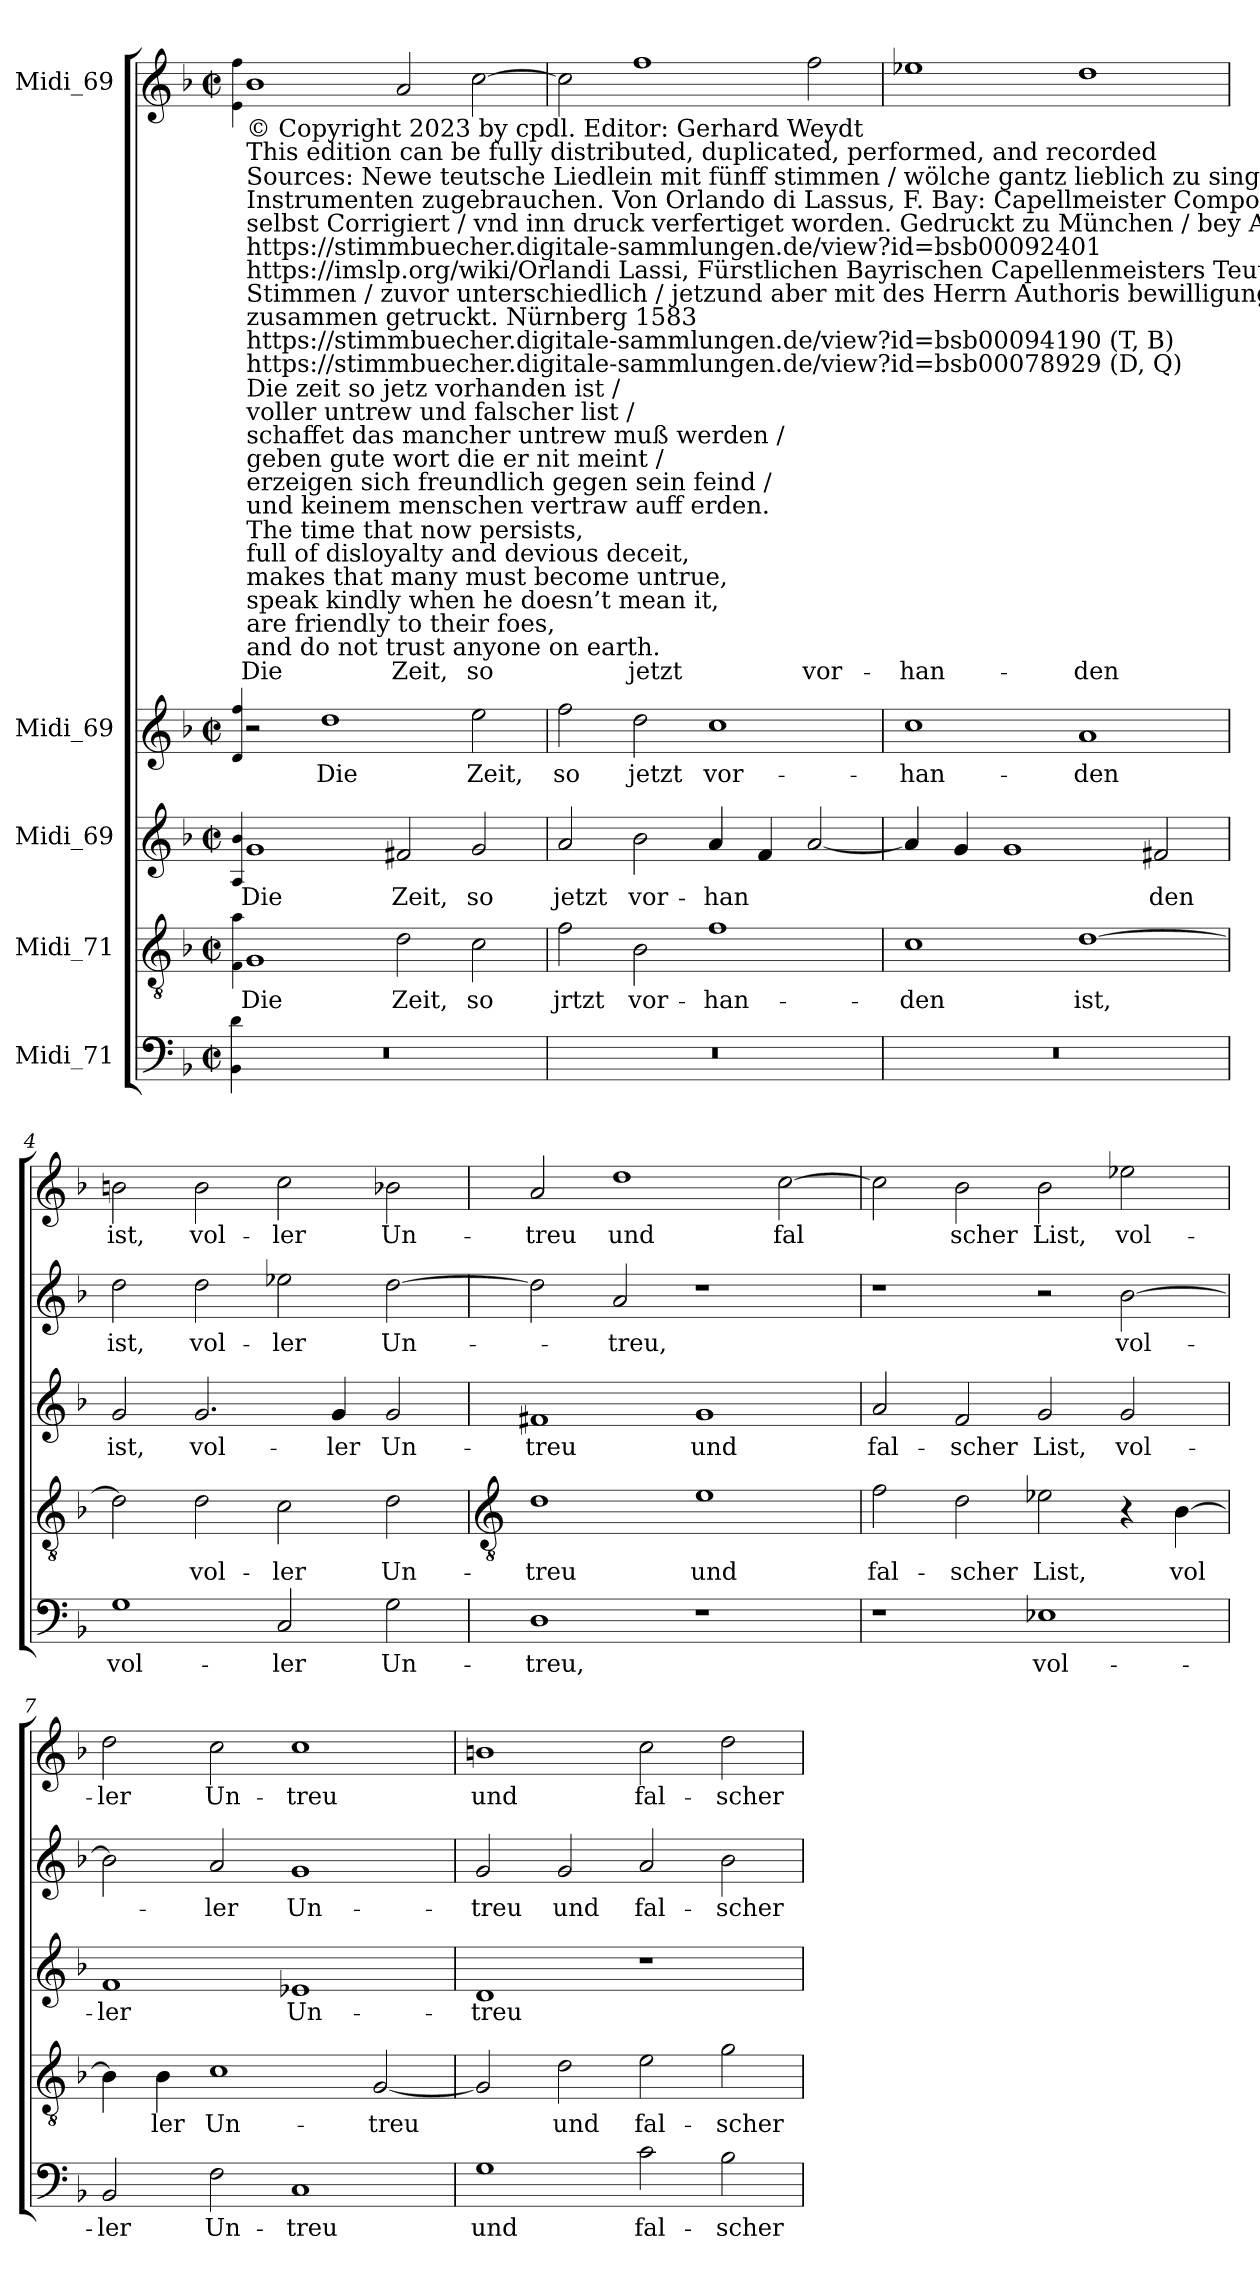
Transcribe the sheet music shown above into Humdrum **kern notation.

**kern	**text	**kern	**text	**kern	**text	**kern	**text	**kern	**text
*part5	*part5	*part4	*part4	*part3	*part3	*part2	*part2	*part1	*part1
*staff5	*staff5	*staff4	*staff4	*staff3	*staff3	*staff2	*staff2	*staff1	*staff1
*I"Midi_71	*	*I"Midi_71	*	*I"Midi_69	*	*I"Midi_69	*	*I"Midi_69	*
*clefF4	*	*clefGv2	*	*clefG2	*	*clefG2	*	*clefG2	*
*k[b-]	*	*k[b-]	*	*k[b-]	*	*k[b-]	*	*k[b-]	*
*F:	*	*F:	*	*F:	*	*F:	*	*F:	*
*M4/2	*	*M4/2	*	*M4/2	*	*M4/2	*	*M4/2	*
*met(c|)	*	*met(c|)	*	*met(c|)	*	*met(c|)	*	*met(c|)	*
=1	=1	=1	=1	=1	=1	=1	=1	=1	=1
4qqBB- 4qqd	.	4qqF 4qqa	.	4qqA 4qqb-	.	4qqd 4qqff	.	4qqe 4qqff	.
!	!	!	!	!	!	!	!	!LO:TX:b:t=© Copyright 2023 by cpdl. Editor&colon; Gerhard Weydt\nThis edition can be fully distributed, duplicated, performed, and recorded	!
!	!	!	!	!	!	!	!	!LO:TX:b:t=Sources&colon; Newe teutsche Liedlein mit fünff stimmen / wölche gantz lieblich zu singen / vnnd auff allerley\nInstrumenten zugebrauchen. Von Orlando di Lassus, F. Bay&colon; Capellmeister Componiert / vnd von jhm\nselbst Corrigiert / vnd inn druck verfertiget worden. Gedruckt zu München / bey Adam Berg. M.D.LXIX.\nhttps&colon;//stimmbuecher.digitale-sammlungen.de/view?id=bsb00092401\nhttps&colon;//imslp.org/wiki/Orlandi Lassi, Fürstlichen Bayrischen Capellenmeisters Teutsche Lieder mit fünff\nStimmen / zuvor unterschiedlich / jetzund aber mit des Herrn Authoris bewilligung inn ein Opus\nzusammen getruckt. Nürnberg 1583\nhttps&colon;//stimmbuecher.digitale-sammlungen.de/view?id=bsb00094190 (T, B)\nhttps&colon;//stimmbuecher.digitale-sammlungen.de/view?id=bsb00078929 (D, Q)	!
!	!	!	!	!	!	!	!	!LO:TX:b:t=Die zeit so jetz vorhanden ist /\nvoller untrew und falscher list /\nschaffet das mancher untrew muß werden /\ngeben gute wort die er nit meint /\nerzeigen sich freundlich gegen sein feind /\nund keinem menschen vertraw auff erden.	!
!	!	!	!	!	!	!	!	!LO:TX:b:t=The time that now persists,\nfull of disloyalty and devious deceit,\nmakes that many must become untrue,\nspeak kindly when he doesn’t mean it,\nare friendly to their foes,\nand do not trust anyone on earth.	!
!	!	!	!LO:LY:b	!	!LO:LY:b	!	!	!	!LO:LY:b
0r	.	1G	Die	1g	Die	2r	.	1b-	Die
!	!	!	!	!	!	!	!LO:LY:b	!	!
.	.	.	.	.	.	1dd	Die	.	.
!	!	!	!LO:LY:b	!	!LO:LY:b	!	!	!	!LO:LY:b
.	.	2d	Zeit,	2f#X	Zeit,	.	.	2a	Zeit,
!	!	!	!LO:LY:b	!	!LO:LY:b	!	!LO:LY:b	!	!LO:LY:b
.	.	2c	so	2g	so	2ee	Zeit,	[2cc	so
=2	=2	=2	=2	=2	=2	=2	=2	=2	=2
!	!	!	!LO:LY:b	!	!LO:LY:b	!	!LO:LY:b	!	!
0r	.	2f	jrtzt	2a	jetzt	2ff	so	2cc]	.
!	!	!	!LO:LY:b	!	!LO:LY:b	!	!LO:LY:b	!	!LO:LY:b
.	.	2B-	vor-	2b-	vor-	2dd	jetzt	1ff	jetzt
!	!	!	!LO:LY:b	!	!LO:LY:b	!	!LO:LY:b	!	!
.	.	1f	-han-	4a	-han	1cc	vor-	.	.
.	.	.	.	4f	.	.	.	.	.
!	!	!	!	!	!	!	!	!	!LO:LY:b
.	.	.	.	[2a	.	.	.	2ff	vor-
=3	=3	=3	=3	=3	=3	=3	=3	=3	=3
!	!	!	!LO:LY:b	!	!	!	!LO:LY:b	!	!LO:LY:b
0r	.	1c	-den	4a]	.	1cc	-han-	1ee-X	-han-
.	.	.	.	4g	.	.	.	.	.
.	.	.	.	1g	.	.	.	.	.
!	!	!	!LO:LY:b	!	!	!	!LO:LY:b	!	!LO:LY:b
.	.	[1d	ist,	.	.	1a	-den	1dd	-den
!	!	!	!	!	!LO:LY:b	!	!	!	!
.	.	.	.	2f#	den	.	.	.	.
=4	=4	=4	=4	=4	=4	=4	=4	=4	=4
!	!LO:LY:b	!	!	!	!LO:LY:b	!	!LO:LY:b	!	!LO:LY:b
1G	vol-	2d]	.	2g	ist,	2dd	ist,	2bn	ist,
!	!	!	!LO:LY:b	!	!LO:LY:b	!	!LO:LY:b	!	!LO:LY:b
.	.	2d	vol-	2.g	vol-	2dd	vol-	2b	vol-
!	!LO:LY:b	!	!LO:LY:b	!	!	!	!LO:LY:b	!	!LO:LY:b
2C	-ler	2c	-ler	.	.	2ee-X	-ler	2cc	-ler
!	!	!	!	!	!LO:LY:b	!	!	!	!
.	.	.	.	4g	-ler	.	.	.	.
!	!LO:LY:b	!	!LO:LY:b	!	!LO:LY:b	!	!LO:LY:b	!	!LO:LY:b
2G	Un-	2d	Un-	2g	Un-	[2dd	Un-	2b-X	Un-
!!LO:LB:g=z
=5	=5	=5	=5	=5	=5	=5	=5	=5	=5
*	*	*clefGv2	*	*	*	*	*	*	*
!	!LO:LY:b	!	!LO:LY:b	!	!LO:LY:b	!	!	!	!LO:LY:b
1D	-treu,	1d	-treu	1f#X	-treu	2dd]	.	2a	-treu
!	!	!	!	!	!	!	!LO:LY:b	!	!LO:LY:b
.	.	.	.	.	.	2a	-treu,	1dd	und
!	!	!	!LO:LY:b	!	!LO:LY:b	!	!	!	!
1r	.	1e	und	1g	und	1r	.	.	.
!	!	!	!	!	!	!	!	!	!LO:LY:b
.	.	.	.	.	.	.	.	[2cc	fal
=6	=6	=6	=6	=6	=6	=6	=6	=6	=6
!	!	!	!LO:LY:b	!	!LO:LY:b	!	!	!	!
1r	.	2f	fal-	2a	fal-	1r	.	2cc]	.
!	!	!	!LO:LY:b	!	!LO:LY:b	!	!	!	!LO:LY:b
.	.	2d	-scher	2f	-scher	.	.	2b-	scher
!	!LO:LY:b	!	!LO:LY:b	!	!LO:LY:b	!	!	!	!LO:LY:b
1E-X	vol-	2e-X	List,	2g	List,	2r	.	2b-	List,
!	!	!	!	!	!LO:LY:b	!	!LO:LY:b	!	!LO:LY:b
.	.	4r	.	2g	vol-	[2b-	vol-	2ee-	vol-
!	!	!	!LO:LY:b	!	!	!	!	!	!
.	.	[4B-	vol	.	.	.	.	.	.
=7	=7	=7	=7	=7	=7	=7	=7	=7	=7
!	!LO:LY:b	!	!	!	!LO:LY:b	!	!	!	!LO:LY:b
2BB-	-ler	4B-]	.	1f	-ler	2b-]	.	2dd	-ler
!	!	!	!LO:LY:b	!	!	!	!	!	!
.	.	4B-	ler	.	.	.	.	.	.
!	!LO:LY:b	!	!LO:LY:b	!	!	!	!LO:LY:b	!	!LO:LY:b
2F	Un-	1c	Un-	.	.	2a	-ler	2cc	Un-
!	!LO:LY:b	!	!	!	!LO:LY:b	!	!LO:LY:b	!	!LO:LY:b
1C	-treu	.	.	1e-X	Un-	1g	Un-	1cc	-treu
!	!	!	!LO:LY:b	!	!	!	!	!	!
.	.	[2G	-treu	.	.	.	.	.	.
=8	=8	=8	=8	=8	=8	=8	=8	=8	=8
!	!LO:LY:b	!	!	!	!LO:LY:b	!	!LO:LY:b	!	!LO:LY:b
1G	und	2G]	.	1d	-treu	2g	-treu	1bn	und
!	!	!	!LO:LY:b	!	!	!	!LO:LY:b	!	!
.	.	2d	und	.	.	2g	und	.	.
!	!LO:LY:b	!	!LO:LY:b	!	!	!	!LO:LY:b	!	!LO:LY:b
2c	fal-	2e	fal-	1r	.	2a	fal-	2cc	fal-
!	!LO:LY:b	!	!LO:LY:b	!	!	!	!LO:LY:b	!	!LO:LY:b
2B-	-scher	2g	-scher	.	.	2b-	-scher	2dd	-scher
=	=	=	=	=	=	=	=	=	=
*-	*-	*-	*-	*-	*-	*-	*-	*-	*-
